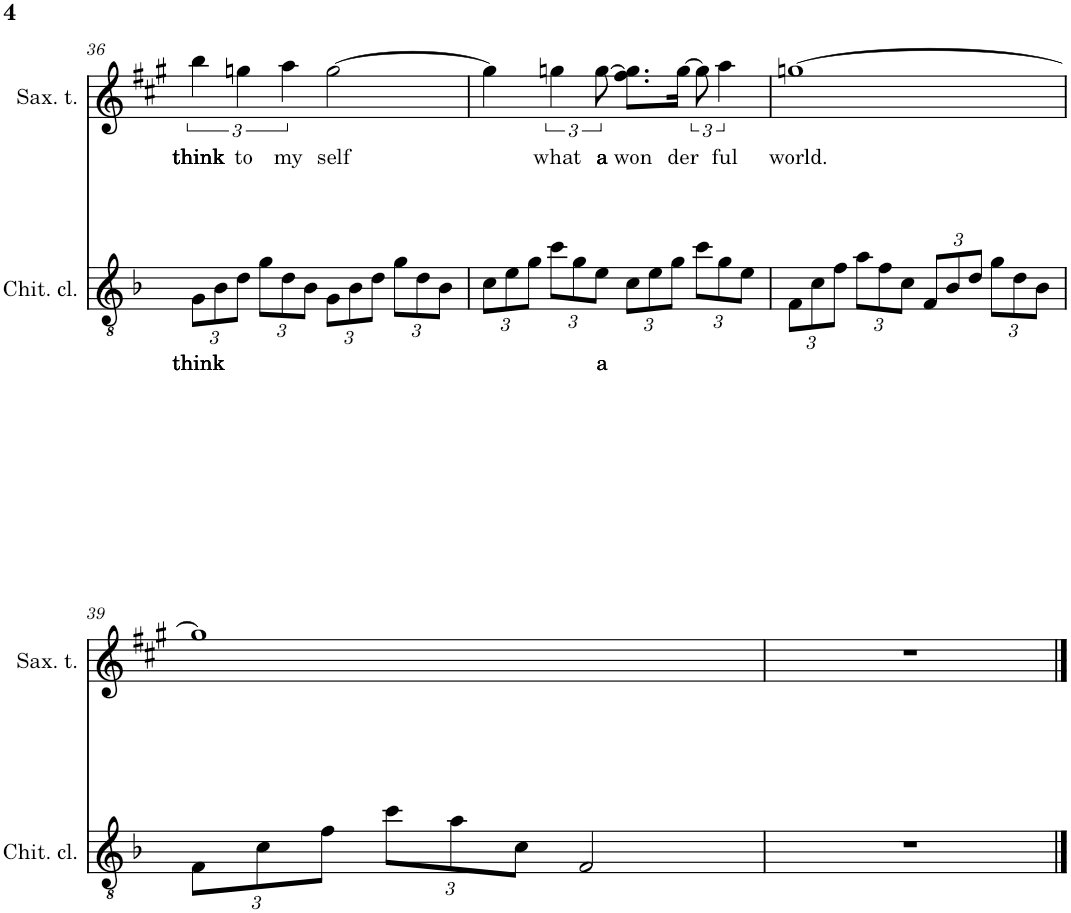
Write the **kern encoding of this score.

**kern	**text	**kern	**text
*part2	*part2	*part1	*part1
*staff2	*staff2	*staff1	*staff1
*I"Chitarra classica, Arpegio Guitar	*	*I"Sassofono tenore, Melody	*
*I'Chit. cl.	*	*	*
!!LO:PB:g=z
*clefGv2	*	*clefG2	*
*	*	*Trd8c14	*
*k[b-]	*	*k[f#c#g#]	*
*M4/4	*	*M4/4	*
*Xbrackettup	*	*	*
=36	=36	=36	=36
!	!LO:LY:b	!	!LO:LY:b
12G\L	think	6bb\	think
12B-\	.	.	.
!	!	!	!LO:LY:b
12d\J	.	6ggn\	to
12g\L	.	.	.
!	!	!	!LO:LY:b
12d\	.	6aa\	my
12B-\J	.	.	.
!	!	!	!LO:LY:b
12G\L	.	[2gg\	self
12B-\	.	.	.
12d\J	.	.	.
12g\L	.	.	.
12d\	.	.	.
12B-\J	.	.	.
=37	=37	=37	=37
12c\L	.	4gg\]	.
12e\	.	.	.
12g\J	.	.	.
!	!	!	!LO:LY:b
12cc\L	.	6ggn\	what
12g\	.	.	.
!	!LO:LY:b	!	!LO:LY:b
12e\J	a	[12gg\	a
!	!	!	!LO:LY:b
12c\L	.	8.ff#\ 8.gg\]L	won
12e\	.	.	.
12g\J	.	.	.
!	!	!	!LO:LY:b
.	.	[16gg\Jk	der
12cc\L	.	12gg\]	.
!	!	!	!LO:LY:b
12g\	.	6aa\	ful
12e\J	.	.	.
=38	=38	=38	=38
!	!	!	!LO:LY:b
12F\L	.	[1ggn	world.
12c\	.	.	.
12f\J	.	.	.
12a\L	.	.	.
12f\	.	.	.
12c\J	.	.	.
12F/L	.	.	.
12B-/	.	.	.
12d/J	.	.	.
12g\L	.	.	.
12d\	.	.	.
12B-\J	.	.	.
!!LO:LB:g=z
=39	=39	=39	=39
12F\L	.	1gg]	.
12c\	.	.	.
12f\J	.	.	.
12cc\L	.	.	.
12a\	.	.	.
12c\J	.	.	.
2F/	.	.	.
=40	=40	=40	=40
1r	.	1r	.
==	==	==	==
*-	*-	*-	*-
